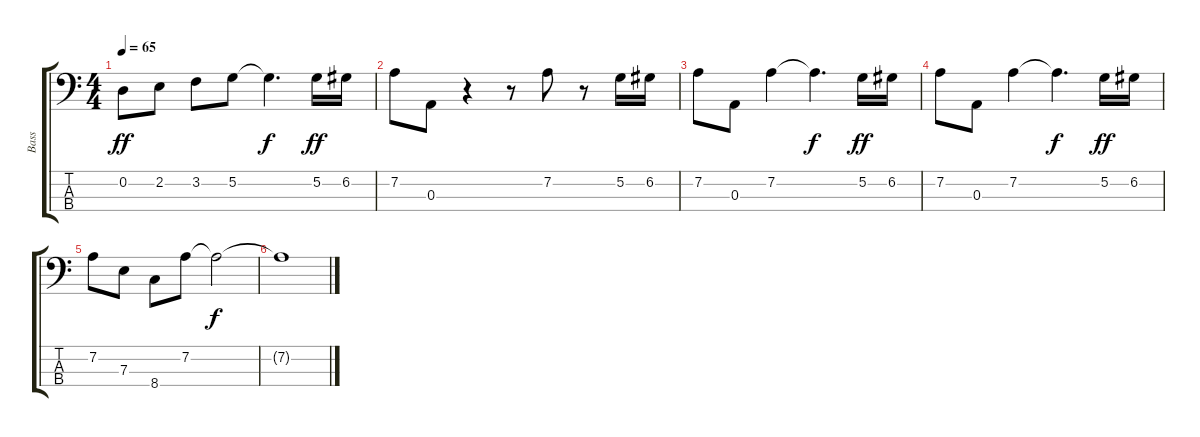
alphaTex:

\track ("Bass" "Bass") {instrument electricbassfinger}
\staff {score tabs}
\tuning (G2 D2 A1 E1) {hide}
\ts (4 4)
\tempo 65
\clef f4
\ks c
0.2.8{dy ff} 2.2.8 3.2.8 5.2.8 5.2{t}.4{d dy f} 5.2.16{dy ff} 6.2.16 |
7.2.8 0.3.8 r.4 r.8 7.2.8 r.8 5.2.16 6.2.16 |
7.2.8 0.3.8 7.2.4 7.2{t}.4{d dy f} 5.2.16{dy ff} 6.2.16 |
7.2.8 0.3.8 7.2.4 7.2{t}.4{d dy f} 5.2.16{dy ff} 6.2.16 |
7.2.8 7.3.8 8.4.8 7.2.8 7.2{t}.2{dy f} |
7.2{t}.1
